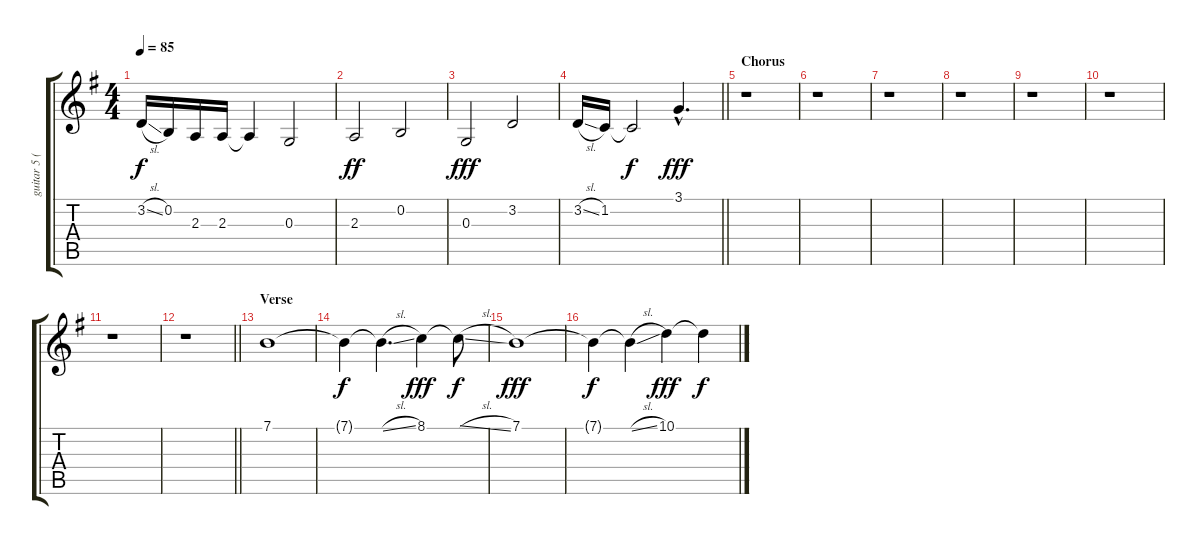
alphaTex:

\track ("guitar 5 (lap steel)" "guitar 5 (") {instrument fx8scifi}
\staff {score tabs}
\tuning (E4 B3 G3 D3 A2 E2) {hide}
\ts (4 4)
\tempo 85
\clef g2
\ks g
3.2{sl}.16{dy f volume 12 instrument cello} 0.2.16 2.3.16 2.3.16 2.3{t}.4 0.3.2 |
2.3.2{dy ff} 0.2.2 |
0.3.2{dy fff} 3.2.2 |
\barLineRight lightlight
3.2{sl}.16 1.2.16 1.2{t}.2{dy f} 3.1{hac}.4{d dy fff} |
\section ("" "Chorus")
r.1 |
r.1 |
r.1 |
r.1 |
r.1 |
r.1 |
r.1 |
\barLineRight lightlight
r.1{volume 0} |
\section ("" "Verse")
7.1.1{volume 6} |
7.1{t}.4{dy f} 7.1{sl t}.4{d} 8.1.4{dy fff} 8.1{sl t}.8{dy f} |
7.1.1{dy fff} |
7.1{t}.4{dy f} 7.1{sl t}.4 10.1.4{dy fff} 10.1{sl t}.4{dy f}
